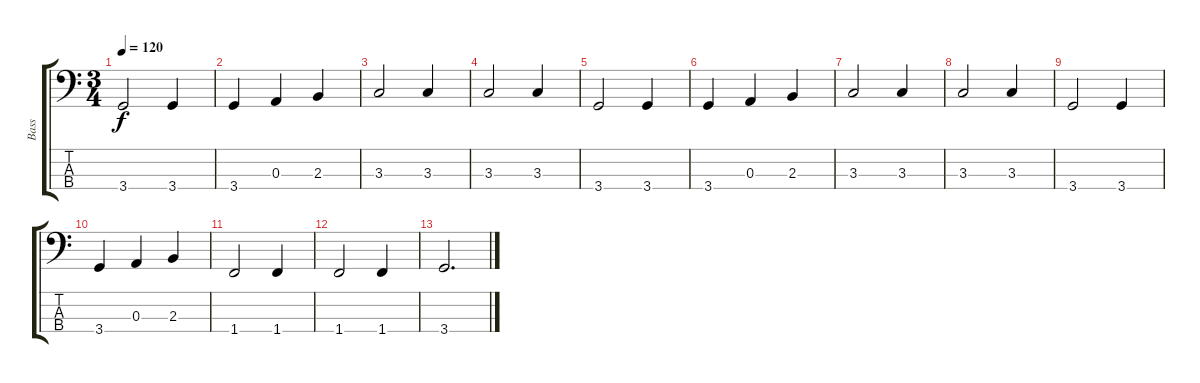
\track ("Bass" "Bass") {instrument electricbassfinger}
\staff {score tabs}
\tuning (G2 D2 A1 E1) {hide}
\ts (3 4)
\tempo 120
\clef f4
\ks c
3.4.2{dy f} 3.4.4 |
3.4.4 0.3.4 2.3.4 |
3.3.2 3.3.4 |
3.3.2 3.3.4 |
3.4.2 3.4.4 |
3.4.4 0.3.4 2.3.4 |
3.3.2 3.3.4 |
3.3.2 3.3.4 |
3.4.2 3.4.4 |
3.4.4 0.3.4 2.3.4 |
1.4.2 1.4.4 |
1.4.2 1.4.4 |
3.4.2{d}
